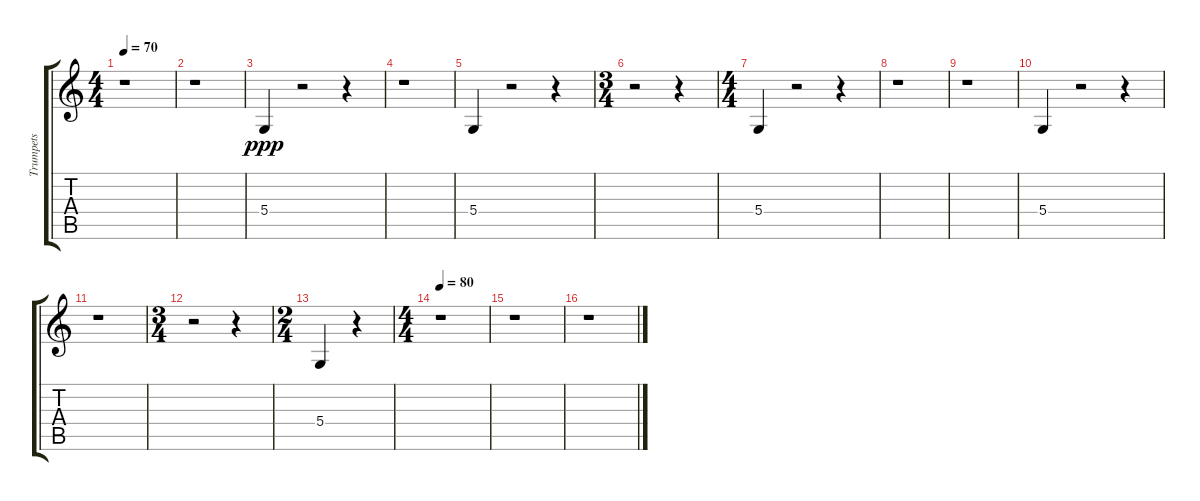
\track ("Trumpets            " "Trumpets  ") {instrument trumpet}
\staff {score tabs}
\tuning (E4 B3 G3 D3 A2 E2) {hide}
\ts (4 4)
\tempo 70
\tempo 100
\tempo 70
\clef g2
\ks c
r.1{dy ppp instrument trumpet} |
r.1 |
5.4.4 r.2 r.4 |
r.1 |
5.4.4 r.2 r.4 |
\ts (3 4)
r.2 r.4 |
\ts (4 4)
5.4.4 r.2 r.4 |
r.1 |
r.1 |
5.4.4 r.2 r.4 |
r.1 |
\ts (3 4)
r.2 r.4 |
\ts (2 4)
5.4.4 r.4 |
\ts (4 4)
\tempo 80
r.1 |
r.1 |
r.1
